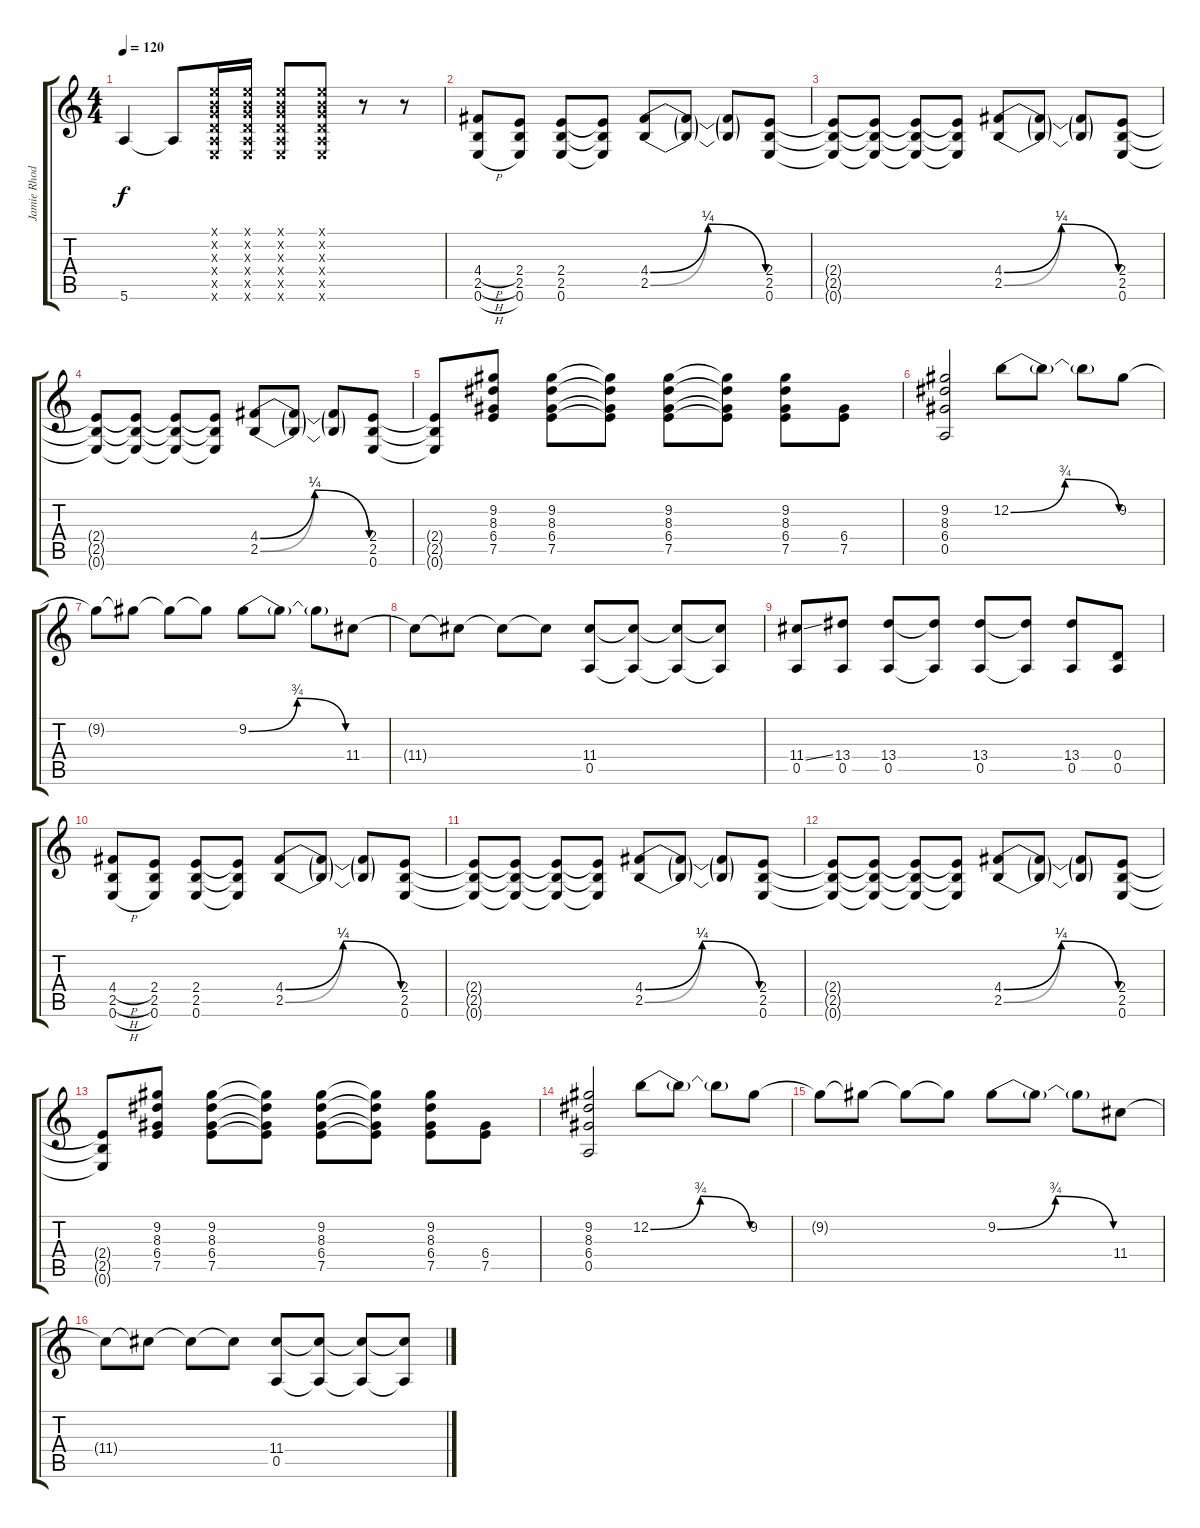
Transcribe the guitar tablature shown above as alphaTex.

\track ("Jamie Rhoden" "Jamie Rhod") {instrument electricguitarclean}
\staff {score tabs}
\tuning (E4 B3 G3 D3 A2 E2) {hide}
\ts (4 4)
\tempo 120
\clef g2
\ks c
5.6{t}.4{dy f} 5.6{t}.8 (0.1{x} 0.2{x} 0.3{x} 0.4{x} 0.5{x} 0.6{x}).16{instrument distortionguitar} (0.1{x} 0.2{x} 0.3{x} 0.4{x} 0.5{x} 0.6{x}).16 (0.1{x} 0.2{x} 0.3{x} 0.4{x} 0.5{x} 0.6{x}).8 (0.1{x} 0.2{x} 0.3{x} 0.4{x} 0.5{x} 0.6{x}).8 r.8 r.8 |
(4.4{h} 2.5{h} 0.6{h}).8{instrument electricguitarclean} (2.4 2.5 0.6).8 (2.4 2.5 0.6).8 (2.4{t} 2.5{t} 0.6{t}).8 (4.4{be (bendrelease 0 0 30 1 30 1 60 0)} 2.5{be (bendrelease 0 0 30 1 30 1 60 0)}).8 (4.4{t} 2.5{t}).8 (4.4{t} 2.5{t}).8 (2.4 2.5 0.6).8 |
(2.4{t} 2.5{t} 0.6{t}).8 (2.4{t} 2.5{t} 0.6{t}).8 (2.4{t} 2.5{t} 0.6{t}).8 (2.4{t} 2.5{t} 0.6{t}).8 (4.4{be (bendrelease 0 0 30 1 30 1 60 0)} 2.5{be (bendrelease 0 0 30 1 30 1 60 0)}).8 (4.4{t} 2.5{t}).8 (4.4{t} 2.5{t}).8 (2.4 2.5 0.6).8 |
(2.4{t} 2.5{t} 0.6{t}).8 (2.4{t} 2.5{t} 0.6{t}).8 (2.4{t} 2.5{t} 0.6{t}).8 (2.4{t} 2.5{t} 0.6{t}).8 (4.4{be (bendrelease 0 0 30 1 30 1 60 0)} 2.5{be (bendrelease 0 0 30 1 30 1 60 0)}).8 (4.4{t} 2.5{t}).8 (4.4{t} 2.5{t}).8 (2.4 2.5 0.6).8 |
(2.4{t} 2.5{t} 0.6{t}).8 (9.2 8.3 6.4 7.5).8 (9.2 8.3 6.4 7.5).8 (9.2{t} 8.3{t} 6.4{t} 7.5{t}).8 (9.2 8.3 6.4 7.5).8 (9.2{t} 8.3{t} 6.4{t} 7.5{t}).8 (9.2 8.3 6.4 7.5).8 (6.4 7.5).8 |
(9.2 8.3 6.4 0.5).2 12.2{be (bendrelease 0 0 30 3 30 3 60 0)}.8 12.2{t}.8 12.2{t}.8 9.2.8 |
9.2{t}.8 9.2{t}.8 9.2{t}.8 9.2{t}.8 9.2{be (bendrelease 0 0 30 3 30 3 60 0)}.8 9.2{t}.8 9.2{t}.8 11.4.8 |
11.4{t}.8 11.4{t}.8 11.4{t}.8 11.4{t}.8 (11.4 0.5).8 (11.4{t} 0.5{t}).8 (11.4{t} 0.5{t}).8 (11.4{t} 0.5{t}).8 |
(11.4{ss} 0.5).8 (13.4 0.5).8 (13.4 0.5).8 (13.4{t} 0.5{t}).8 (13.4 0.5).8 (13.4{t} 0.5{t}).8 (13.4 0.5).8 (0.4 0.5).8 |
(4.4{h} 2.5{h} 0.6{h}).8 (2.4 2.5 0.6).8 (2.4 2.5 0.6).8 (2.4{t} 2.5{t} 0.6{t}).8 (4.4{be (bendrelease 0 0 30 1 30 1 60 0)} 2.5{be (bendrelease 0 0 30 1 30 1 60 0)}).8 (4.4{t} 2.5{t}).8 (4.4{t} 2.5{t}).8 (2.4 2.5 0.6).8 |
(2.4{t} 2.5{t} 0.6{t}).8 (2.4{t} 2.5{t} 0.6{t}).8 (2.4{t} 2.5{t} 0.6{t}).8 (2.4{t} 2.5{t} 0.6{t}).8 (4.4{be (bendrelease 0 0 30 1 30 1 60 0)} 2.5{be (bendrelease 0 0 30 1 30 1 60 0)}).8 (4.4{t} 2.5{t}).8 (4.4{t} 2.5{t}).8 (2.4 2.5 0.6).8 |
(2.4{t} 2.5{t} 0.6{t}).8 (2.4{t} 2.5{t} 0.6{t}).8 (2.4{t} 2.5{t} 0.6{t}).8 (2.4{t} 2.5{t} 0.6{t}).8 (4.4{be (bendrelease 0 0 30 1 30 1 60 0)} 2.5{be (bendrelease 0 0 30 1 30 1 60 0)}).8 (4.4{t} 2.5{t}).8 (4.4{t} 2.5{t}).8 (2.4 2.5 0.6).8 |
(2.4{t} 2.5{t} 0.6{t}).8 (9.2 8.3 6.4 7.5).8 (9.2 8.3 6.4 7.5).8 (9.2{t} 8.3{t} 6.4{t} 7.5{t}).8 (9.2 8.3 6.4 7.5).8 (9.2{t} 8.3{t} 6.4{t} 7.5{t}).8 (9.2 8.3 6.4 7.5).8 (6.4 7.5).8 |
(9.2 8.3 6.4 0.5).2 12.2{be (bendrelease 0 0 30 3 30 3 60 0)}.8 12.2{t}.8 12.2{t}.8 9.2.8 |
9.2{t}.8 9.2{t}.8 9.2{t}.8 9.2{t}.8 9.2{be (bendrelease 0 0 30 3 30 3 60 0)}.8 9.2{t}.8 9.2{t}.8 11.4.8 |
11.4{t}.8 11.4{t}.8 11.4{t}.8 11.4{t}.8 (11.4 0.5).8 (11.4{t} 0.5{t}).8 (11.4{t} 0.5{t}).8 (11.4{t} 0.5{t}).8
